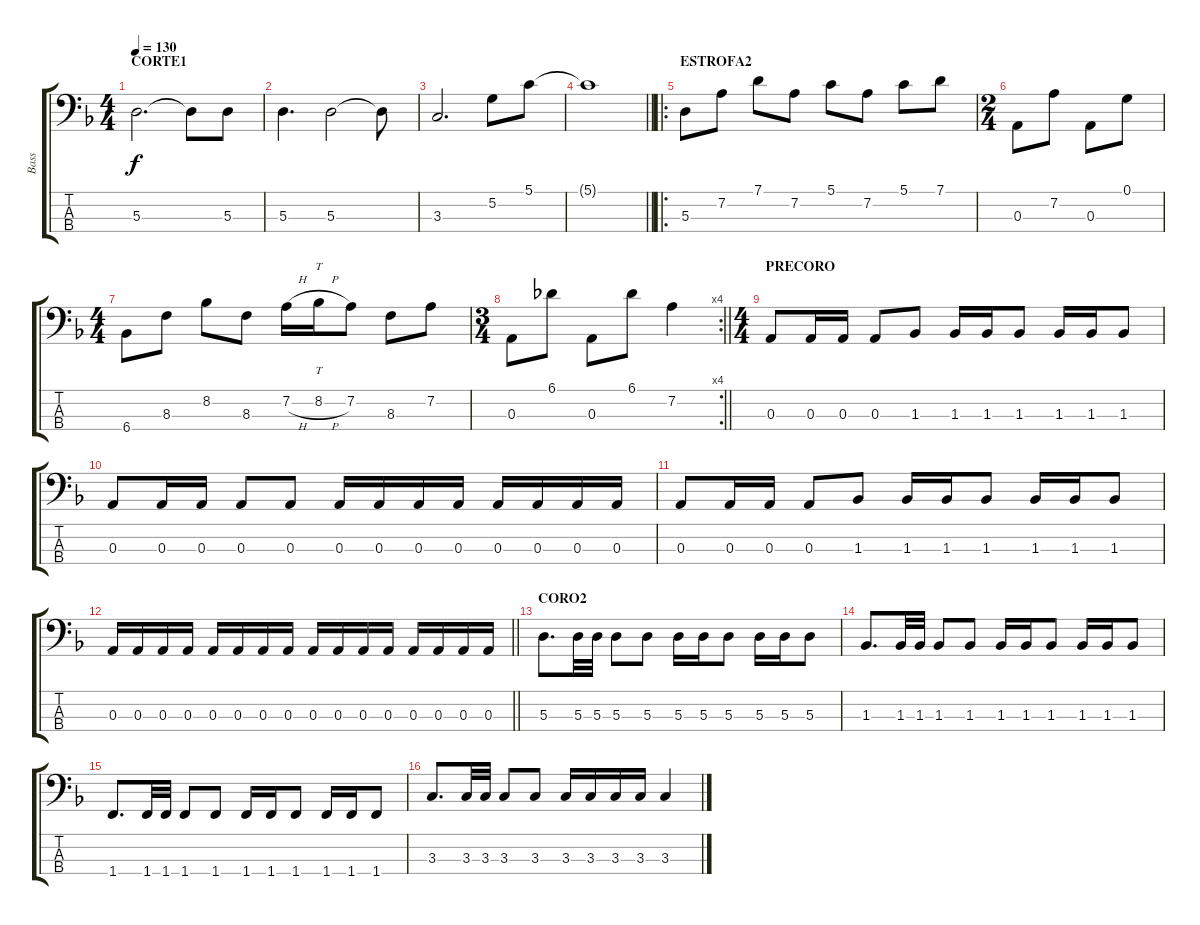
\track ("Bass" "Bass") {instrument electricbassfinger}
\staff {score tabs}
\tuning (G2 D2 A1 E1) {hide}
\ts (4 4)
\section ("" "CORTE1")
\tempo 130
\clef f4
\ks dminor
5.3.2{d dy f} 5.3{t}.8 5.3.8 |
5.3.4{d} 5.3.2 5.3{t}.8 |
3.3.2{d} 5.2.8 5.1.8 |
\barLineRight lightlight
5.1{t}.1 |
\ro
\section ("" "ESTROFA2")
5.3.8 7.2.8 7.1.8 7.2.8 5.1.8 7.2.8 5.1.8 7.1.8 |
\ts (2 4)
0.3.8 7.2.8 0.3.8 0.1.8 |
\ts (4 4)
6.4.8 8.3.8 8.2.8 8.3.8 7.2{h}.16 8.2{h}.16{tt} 7.2.8 8.3.8 7.2.8 |
\rc 4
\ts (3 4)
\barLineRight lightlight
0.3.8 6.1.8 0.3.8 6.1.8 7.2.4 |
\ts (4 4)
\section ("" "PRECORO")
0.3.8 0.3.16 0.3.16 0.3.8 1.3.8 1.3.16 1.3.16 1.3.8 1.3.16 1.3.16 1.3.8 |
0.3.8 0.3.16 0.3.16 0.3.8 0.3.8 0.3.16 0.3.16 0.3.16 0.3.16 0.3.16 0.3.16 0.3.16 0.3.16 |
0.3.8 0.3.16 0.3.16 0.3.8 1.3.8 1.3.16 1.3.16 1.3.8 1.3.16 1.3.16 1.3.8 |
\barLineRight lightlight
0.3.16 0.3.16 0.3.16 0.3.16 0.3.16 0.3.16 0.3.16 0.3.16 0.3.16 0.3.16 0.3.16 0.3.16 0.3.16 0.3.16 0.3.16 0.3.16 |
\section ("" "CORO2")
5.3.8{d} 5.3.32 5.3.32 5.3.8 5.3.8 5.3.16 5.3.16 5.3.8 5.3.16 5.3.16 5.3.8 |
1.3.8{d} 1.3.32 1.3.32 1.3.8 1.3.8 1.3.16 1.3.16 1.3.8 1.3.16 1.3.16 1.3.8 |
1.4.8{d} 1.4.32 1.4.32 1.4.8 1.4.8 1.4.16 1.4.16 1.4.8 1.4.16 1.4.16 1.4.8 |
3.3.8{d} 3.3.32 3.3.32 3.3.8 3.3.8 3.3.16 3.3.16 3.3.16 3.3.16 3.3.4
